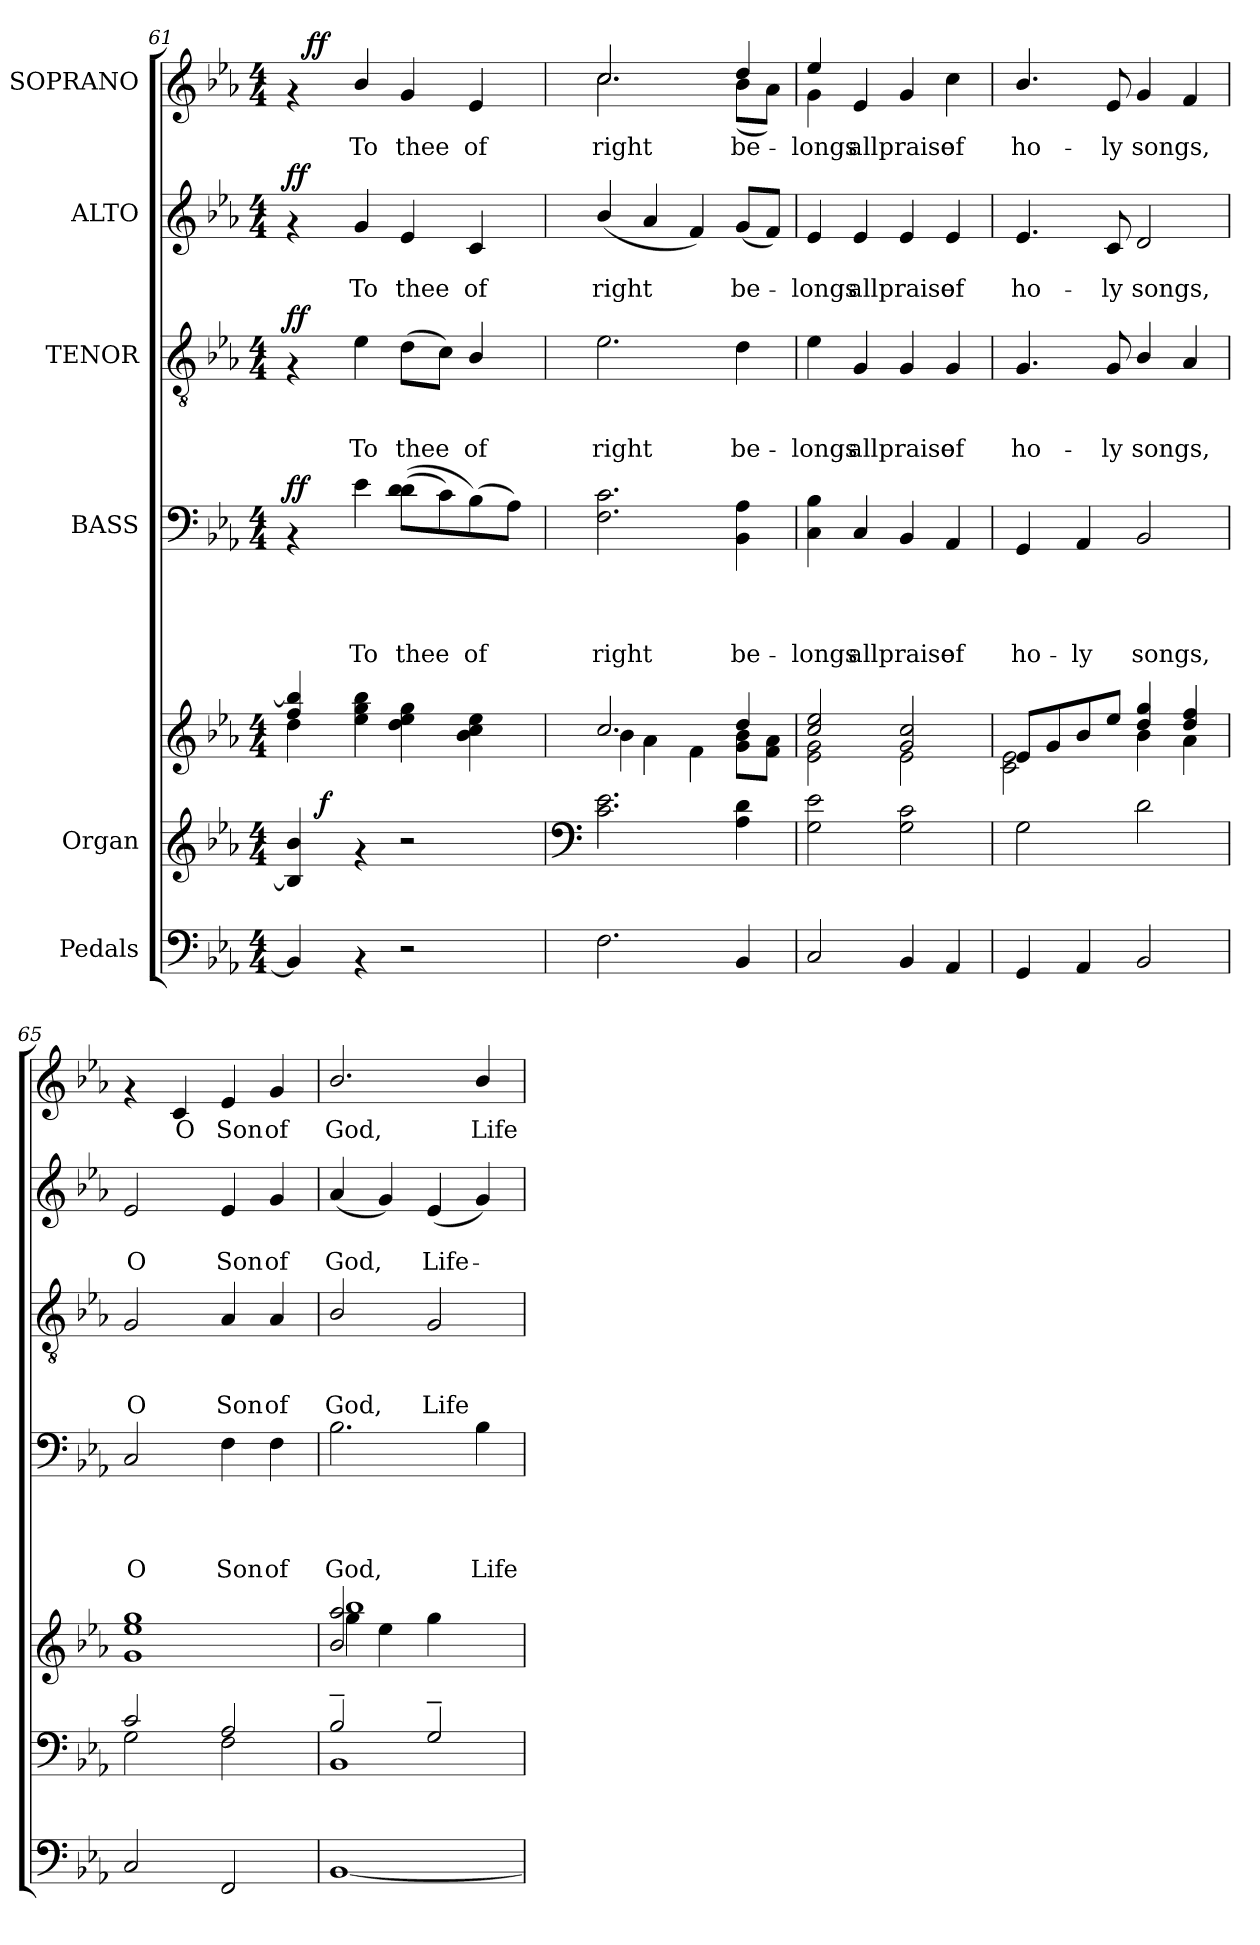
**kern	**kern	**kern	**dynam	**kern	**text	**text	**text	**text	**dynam	**kern	**text	**text	**text	**dynam	**kern	**text	**text	**dynam	**kern	**text	**dynam
*part6	*part5	*part5	*part5	*part4	*part4	*part4	*part4	*part4	*part4	*part3	*part3	*part3	*part3	*part3	*part2	*part2	*part2	*part2	*part1	*part1	*part1
*staff7	*staff6	*staff5	*staff5/6	*staff4	*staff4	*staff4	*staff4	*staff4	*staff4	*staff3	*staff3	*staff3	*staff3	*staff3	*staff2	*staff2	*staff2	*staff2	*staff1	*staff1	*staff1
*I"Pedals	*I"Organ	*	*	*I"BASS	*	*	*	*	*	*I"TENOR	*	*	*	*	*I"ALTO	*	*	*	*I"SOPRANO	*	*
!!LO:PB:g=z
*clefF4	*clefG2	*clefG2	*	*clefF4	*	*	*	*	*	*clefGv2	*	*	*	*	*clefG2	*	*	*	*clefG2	*	*
*k[b-e-a-]	*k[b-e-a-]	*k[b-e-a-]	*	*k[b-e-a-]	*	*	*	*	*	*k[b-e-a-]	*	*	*	*	*k[b-e-a-]	*	*	*	*k[b-e-a-]	*	*
*E-:	*E-:	*E-:	*	*E-:	*	*	*	*	*	*E-:	*	*	*	*	*E-:	*	*	*	*E-:	*	*
*M4/4	*M4/4	*M4/4	*	*M4/4	*	*	*	*	*	*M4/4	*	*	*	*	*M4/4	*	*	*	*M4/4	*	*
=61	=61	=61	=61	=61	=61	=61	=61	=61	=61	=61	=61	=61	=61	=61	=61	=61	=61	=61	=61	=61	=61
*	*	*^	*	*	*	*	*	*	*	*	*	*	*	*	*	*	*	*	*	*	*
!	!	!	!	!	!	!	!	!	!	!	!	!	!	!	!	!	!	!	!	!LO:TX:b:t=6	!	!
!	!	!	!	!	!	!	!	!	!	!LO:DY:a	!	!	!	!	!LO:DY:a	!	!	!	!LO:DY:a	!	!	!
*	*^	*	*	*	*	*	*	*	*	*	*	*	*	*	*	*	*	*	*	*^	*	*
4BB-/]	4B-/] 4b-/	16.ryy	4ff/ 4bb-/]	4dd\	.	4rAA	.	.	.	.	ff	4rF	.	.	.	ff	4rf	.	.	ff	4rf	16ryy	.	.
!	!	!	!	!	!	!	!	!	!	!	!	!	!	!	!	!	!	!	!	!	!	!	!	!LO:DY:a
.	.	.	.	.	.	.	.	.	.	.	.	.	.	.	.	.	.	.	.	.	.	2...ryy	.	ff
!	!	!	!	!	!LO:DY:a=2	!	!	!	!	!	!	!	!	!	!	!	!	!	!	!	!	!	!	!
.	.	2ryy	.	.	f	.	.	.	.	.	.	.	.	.	.	.	.	.	.	.	.	.	.	.
!	!	!	!	!	!	!	!	!	!	!LO:LY:b	!	!	!	!	!LO:LY:b	!	!	!	!LO:LY:b	!	!	!	!LO:LY:b	!
4rAA	4rf	.	2.ryy	4ee-\ 4gg\ 4bb-\	.	4e-\	.	.	.	To	.	4e-\	.	.	To	.	4g/	.	To	.	4b-/	.	To	.
!	!	!	!	!	!	!	!	!	!	!LO:LY:b	!	!	!	!	!LO:LY:b	!	!	!	!LO:LY:b	!	!	!	!LO:LY:b	!
2r	2r	.	.	4dd\ 4ee-\ 4gg\	.	(>(<8d\ 8d\L	.	.	.	thee	.	(>8d\L	.	.	thee	.	4e-/	.	thee	.	4g/	.	thee	.
.	.	4ryy	.	.	.	.	.	.	.	.	.	.	.	.	.	.	.	.	.	.	.	.	.	.
.	.	.	.	.	.	8c\)	.	.	.	.	.	8c\J)	.	.	.	.	.	.	.	.	.	.	.	.
!	!	!	!	!	!	!	!	!	!	!LO:LY:b	!	!	!	!	!LO:LY:b	!	!	!	!LO:LY:b	!	!	!	!LO:LY:b	!
.	.	.	.	4b-\ 4cc\ 4ee-\	.	(>8B-\)	.	.	.	of	.	4B-/	.	.	of	.	4c/	.	of	.	4e-/	.	of	.
.	.	8ryy	.	.	.	.	.	.	.	.	.	.	.	.	.	.	.	.	.	.	.	.	.	.
.	.	.	.	.	.	8A-\J)	.	.	.	.	.	.	.	.	.	.	.	.	.	.	.	.	.	.
.	.	32ryy	.	.	.	.	.	.	.	.	.	.	.	.	.	.	.	.	.	.	.	.	.	.
*	*v	*v	*	*	*	*	*	*	*	*	*	*	*	*	*	*	*	*	*	*	*	*	*	*
=62	=62	=62	=62	=62	=62	=62	=62	=62	=62	=62	=62	=62	=62	=62	=62	=62	=62	=62	=62	=62	=62	=62	=62
*	*clefF4	*	*	*	*	*	*	*	*	*	*	*	*	*	*	*	*	*	*	*	*	*	*
*	*^	*	*	*	*	*	*	*	*	*	*	*	*	*	*	*	*	*	*	*	*	*	*
!	!	!	!	!	!	!	!	!	!	!LO:LY:b	!	!	!	!	!LO:LY:b	!	!	!	!LO:LY:b	!	!	!	!LO:LY:b	!
*	*v	*v	*	*	*	*	*	*	*	*	*	*	*	*	*	*	*	*	*	*	*	*	*	*
2.F\	2.c\ 2.e-\	2.cc/	4b-\	.	2.F\ 2.c\	.	.	.	right	.	2.e-\	.	.	right	.	(<4b-/	.	right	.	2.cc/	2.cc\	right	.
.	.	.	4a-\	.	.	.	.	.	.	.	.	.	.	.	.	4a-/	.	.	.	.	.	.	.
.	.	.	4f\	.	.	.	.	.	.	.	.	.	.	.	.	4f/)	.	.	.	.	.	.	.
!	!	!	!	!	!	!	!	!	!LO:LY:b	!	!	!	!	!LO:LY:b	!	!	!	!LO:LY:b	!	!	!	!LO:LY:b	!
4BB-/	4A-\ 4d\	4dd/	8g\ 8b-\L	.	4BB-\ 4A-\	.	.	.	be-	.	4d\	.	.	be-	.	(<8g/L	.	be-	.	4dd/	(<8b-\L	be-	.
.	.	.	8f\ 8a-\J	.	.	.	.	.	.	.	.	.	.	.	.	8f/J)	.	.	.	.	8a-\J)	.	.
=63	=63	=63	=63	=63	=63	=63	=63	=63	=63	=63	=63	=63	=63	=63	=63	=63	=63	=63	=63	=63	=63	=63	=63
!	!	!	!	!	!	!	!	!	!LO:LY:b	!	!	!	!	!LO:LY:b	!	!	!	!LO:LY:b	!	!	!	!LO:LY:b	!
2C/	2G\ 2e-\	2cc/ 2ee-/	2e-\ 2g\	.	4C\ 4B-\	.	.	.	-longs	.	4e-\	.	.	-longs	.	4e-/	.	-longs	.	4ee-/	4g\	longs	.
!	!	!	!	!	!	!	!	!	!LO:LY:b	!	!	!	!	!LO:LY:b	!	!	!	!LO:LY:b	!	!	!	!LO:LY:b	!
.	.	.	.	.	4C/	.	.	.	all	.	4G/	.	.	all	.	4e-/	.	all	.	4e-/	2.ryy	-all	.
!	!	!	!	!	!	!	!	!	!LO:LY:b	!	!	!	!	!LO:LY:b	!	!	!	!LO:LY:b	!	!	!	!LO:LY:b	!
4BB-/	2G\ 2c\	2g/ 2cc/	2e-\	.	4BB-/	.	.	.	praise	.	4G/	.	.	praise	.	4e-/	.	praise	.	4g/	.	praise	.
!	!	!	!	!	!	!	!	!	!LO:LY:b	!	!	!	!	!LO:LY:b	!	!	!	!LO:LY:b	!	!	!	!LO:LY:b	!
4AA-/	.	.	.	.	4AA-/	.	.	.	of	.	4G/	.	.	of	.	4e-/	.	of	.	4cc\	.	of	.
*	*	*	*	*	*	*	*	*	*	*	*	*	*	*	*	*	*	*	*	*v	*v	*	*
=64	=64	=64	=64	=64	=64	=64	=64	=64	=64	=64	=64	=64	=64	=64	=64	=64	=64	=64	=64	=64	=64	=64
!	!	!	!	!	!	!	!	!	!LO:LY:b	!	!	!	!	!LO:LY:b	!	!	!	!LO:LY:b	!	!	!LO:LY:b	!
4GG/	2G\	8e-/L	2c\ 2e-\	.	4GG/	.	.	.	ho-	.	4.G/	.	.	ho-	.	4.e-/	.	ho-	.	4.b-/	ho-	.
.	.	8g/	.	.	.	.	.	.	.	.	.	.	.	.	.	.	.	.	.	.	.	.
!	!	!	!	!	!	!	!	!	!LO:LY:b	!	!	!	!	!	!	!	!	!	!	!	!	!
4AA-/	.	8b-/	.	.	4AA-/	.	.	.	-ly	.	.	.	.	.	.	.	.	.	.	.	.	.
!	!	!	!	!	!	!	!	!	!	!	!	!	!	!LO:LY:b	!	!	!	!LO:LY:b	!	!	!LO:LY:b	!
.	.	8ee-/J	.	.	.	.	.	.	.	.	8G/	.	.	-ly	.	8c/	.	-ly	.	8e-/	-ly	.
!	!	!	!	!	!	!	!	!	!LO:LY:b	!	!	!	!	!LO:LY:b	!	!	!	!LO:LY:b	!	!	!LO:LY:b	!
2BB-/	2d\	4dd/ 4gg/	4b-\	.	2BB-/	.	.	.	songs,	.	4B-/	.	.	songs,	.	2d/	.	songs,	.	4g/	songs,	.
.	.	4dd/ 4ff/	4a-\	.	.	.	.	.	.	.	4A-/	.	.	.	.	.	.	.	.	4f/	.	.
=65	=65	=65	=65	=65	=65	=65	=65	=65	=65	=65	=65	=65	=65	=65	=65	=65	=65	=65	=65	=65	=65	=65
*	*^	*	*	*	*	*	*	*	*	*	*	*	*	*	*	*	*	*	*	*	*	*
!	!	!	!	!	!	!	!	!	!	!LO:LY:b	!	!	!	!	!LO:LY:b	!	!	!	!LO:LY:b	!	!	!	!
*	*	*	*v	*v	*	*	*	*	*	*	*	*	*	*	*	*	*	*	*	*	*	*	*
2C/	2c/	2G\	1g 1ee- 1gg	.	2C/	.	.	.	O	.	2G/	.	.	O	.	2e-/	.	O	.	4rf	.	.
!	!	!	!	!	!	!	!	!	!	!	!	!	!	!	!	!	!	!	!	!	!LO:LY:b	!
.	.	.	.	.	.	.	.	.	.	.	.	.	.	.	.	.	.	.	.	4c/	O	.
!	!	!	!	!	!	!	!	!	!LO:LY:b	!	!	!	!	!LO:LY:b	!	!	!	!LO:LY:b	!	!	!LO:LY:b	!
2FF/	2A-/	2F\	.	.	4F\	.	.	.	Son	.	4A-/	.	.	Son	.	4e-/	.	Son	.	4e-/	Son	.
!	!	!	!	!	!	!	!	!	!LO:LY:b	!	!	!	!	!LO:LY:b	!	!	!	!LO:LY:b	!	!	!LO:LY:b	!
.	.	.	.	.	4F\	.	.	.	of	.	4A-/	.	.	of	.	4g/	.	of	.	4g/	of	.
=66	=66	=66	=66	=66	=66	=66	=66	=66	=66	=66	=66	=66	=66	=66	=66	=66	=66	=66	=66	=66	=66	=66
*	*	*	*^	*	*	*	*	*	*	*	*	*	*	*	*	*	*	*	*	*	*	*
*	*	*	*	*^	*	*	*	*	*	*	*	*	*	*	*	*	*	*	*	*	*	*	*
!	!	!	!	!	!	!	!	!	!	!	!LO:LY:b	!	!	!	!	!LO:LY:b	!	!	!	!LO:LY:b	!	!	!LO:LY:b	!
[<1BB-	2B-~>/	1BB-	2b-/ 2aa-/	4gg\	1bb-	.	2.B-\	.	.	.	God,	.	2B-/	.	.	God,	.	(<4a-/	.	God,	.	2.b-/	God,	.
.	.	.	.	4ee-\	.	.	.	.	.	.	.	.	.	.	.	.	.	4g/)	.	.	.	.	.	.
!	!	!	!	!	!	!	!	!	!	!	!	!	!	!	!	!LO:LY:b	!	!	!	!LO:LY:b	!	!	!	!
.	2G~>/	.	2ryy	4gg\	.	.	.	.	.	.	.	.	2G/	.	.	Life-	.	(<4e-/	.	Life-	.	.	.	.
!	!	!	!	!	!	!	!	!	!	!	!LO:LY:b	!	!	!	!	!	!	!	!	!	!	!	!LO:LY:b	!
.	.	.	.	4ryy	.	.	4B-\	.	.	.	Life-	.	.	.	.	.	.	4g/)	.	.	.	4b-/	Life-	.
*	*v	*v	*	*	*	*	*	*	*	*	*	*	*	*	*	*	*	*	*	*	*	*	*	*
*	*	*v	*v	*v	*	*	*	*	*	*	*	*	*	*	*	*	*	*	*	*	*	*	*
=	=	=	=	=	=	=	=	=	=	=	=	=	=	=	=	=	=	=	=	=	=
*-	*-	*-	*-	*-	*-	*-	*-	*-	*-	*-	*-	*-	*-	*-	*-	*-	*-	*-	*-	*-	*-
